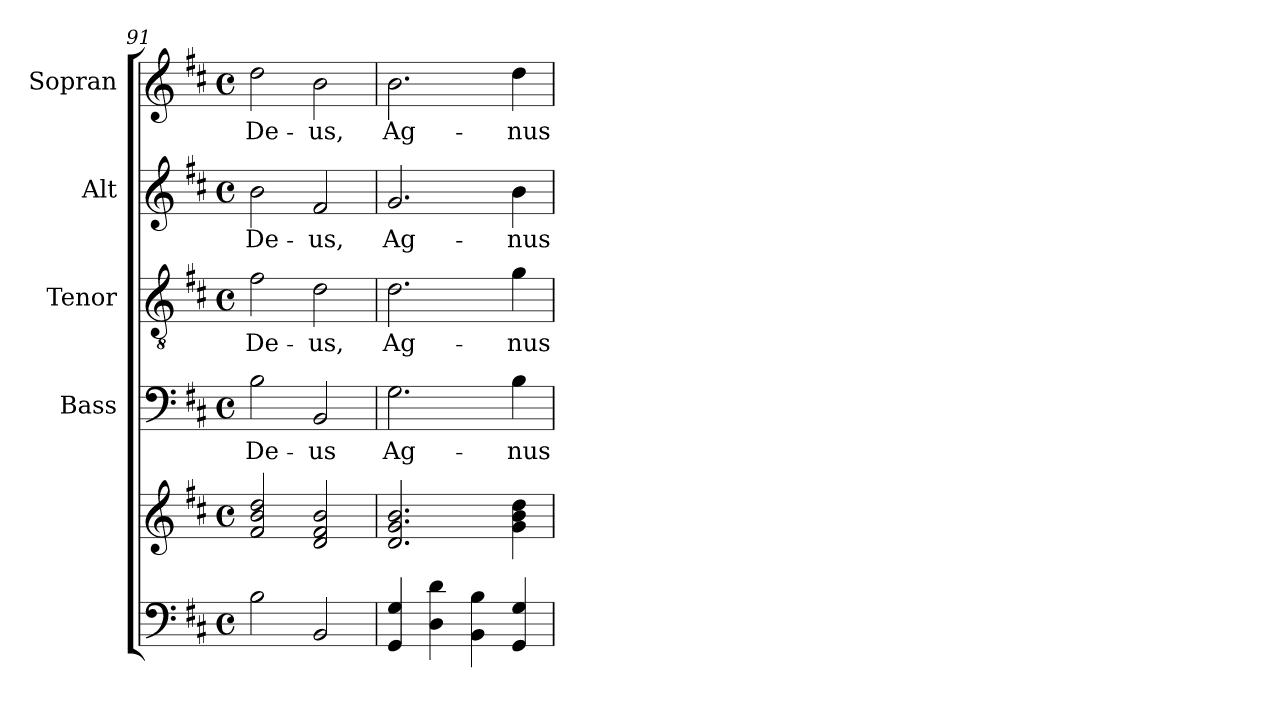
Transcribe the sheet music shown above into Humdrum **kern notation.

**kern	**kern	**kern	**text	**kern	**text	**kern	**text	**kern	**text
*part5	*part5	*part4	*part4	*part3	*part3	*part2	*part2	*part1	*part1
*staff6	*staff5	*staff4	*staff4	*staff3	*staff3	*staff2	*staff2	*staff1	*staff1
*	*	*I"Bass	*	*I"Tenor	*	*I"Alt	*	*I"Sopran	*
*	*	*I'B.	*	*I'T.	*	*I'A.	*	*I'S.	*
*clefF4	*clefG2	*clefF4	*	*clefGv2	*	*clefG2	*	*clefG2	*
*k[f#c#]	*k[f#c#]	*k[f#c#]	*	*k[f#c#]	*	*k[f#c#]	*	*k[f#c#]	*
*D:	*D:	*D:	*	*D:	*	*D:	*	*D:	*
*M4/4	*M4/4	*M4/4	*	*M4/4	*	*M4/4	*	*M4/4	*
*met(c)	*met(c)	*met(c)	*	*met(c)	*	*met(c)	*	*met(c)	*
=91	=91	=91	=91	=91	=91	=91	=91	=91	=91
!	!	!	!LO:LY:b	!	!LO:LY:b	!	!LO:LY:b	!	!LO:LY:b
2B\	2f#/ 2b/ 2dd/	2B\	De-	2f#\	De-	2b\	De-	2dd\	De-
!	!	!	!LO:LY:b	!	!LO:LY:b	!	!LO:LY:b	!	!LO:LY:b
2BB/	2d/ 2f#/ 2b/	2BB/	-us	2d\	-us,	2f#/	-us,	2b\	-us,
!!LO:PB:g=z
=92	=92	=92	=92	=92	=92	=92	=92	=92	=92
!	!	!	!LO:LY:b	!	!LO:LY:b	!	!LO:LY:b	!	!LO:LY:b
4GG/ 4G/	2.d/ 2.g/ 2.b/	2.G\	Ag-	2.d\	Ag-	2.g/	Ag-	2.b\	Ag-
4D\ 4d\	.	.	.	.	.	.	.	.	.
4BB\ 4B\	.	.	.	.	.	.	.	.	.
!	!	!	!LO:LY:b	!	!LO:LY:b	!	!LO:LY:b	!	!LO:LY:b
4GG/ 4G/	4g\ 4b\ 4dd\	4B\	-nus	4g\	-nus	4b\	-nus	4dd\	-nus
=	=	=	=	=	=	=	=	=	=
*-	*-	*-	*-	*-	*-	*-	*-	*-	*-
